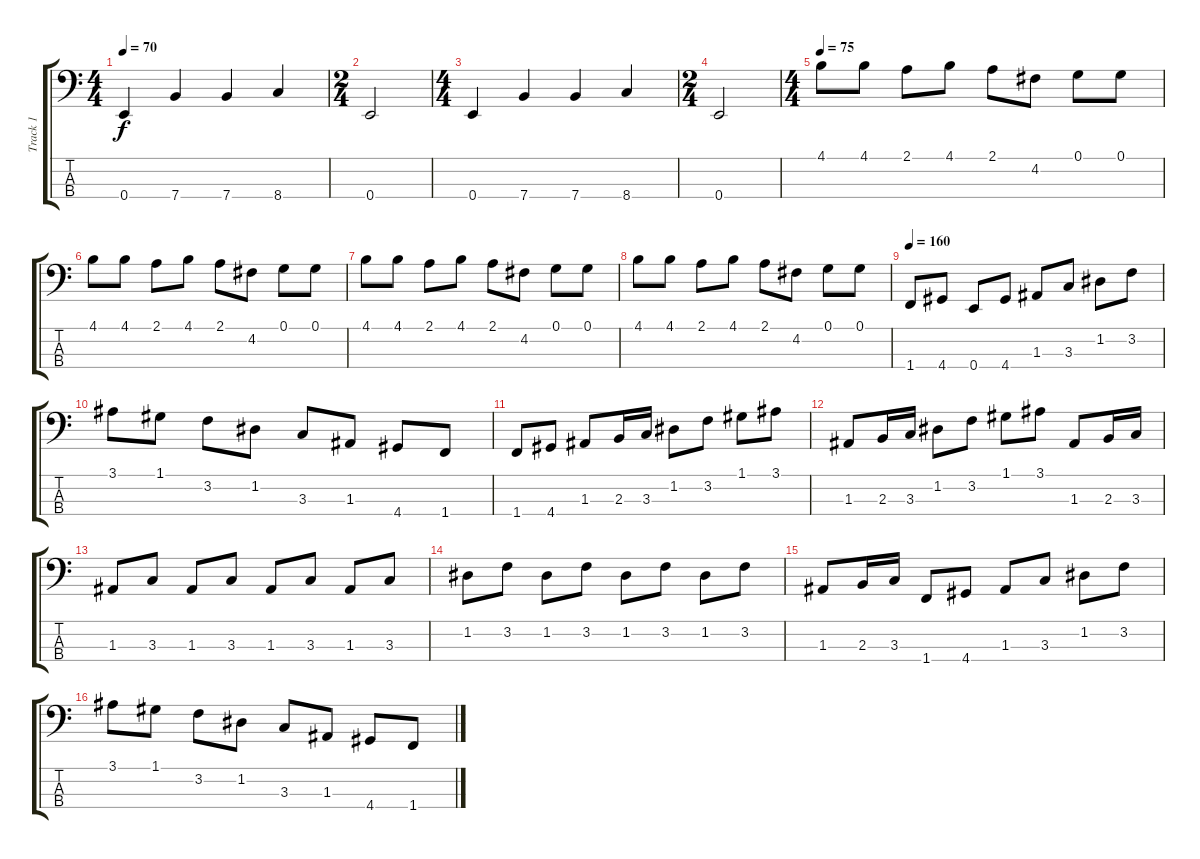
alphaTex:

\track ("Track 1" "Track 1") {instrument electricbassfinger}
\staff {score tabs}
\tuning (G2 D2 A1 E1) {hide}
\ts (4 4)
\tempo 70
\clef f4
\ks c
0.4.4{dy f} 7.4.4 7.4.4 8.4.4 |
\ts (2 4)
0.4.2 |
\ts (4 4)
0.4.4 7.4.4 7.4.4 8.4.4 |
\ts (2 4)
0.4.2 |
\ts (4 4)
\tempo 75
4.1.8 4.1.8 2.1.8 4.1.8 2.1.8 4.2.8 0.1.8 0.1.8 |
4.1.8 4.1.8 2.1.8 4.1.8 2.1.8 4.2.8 0.1.8 0.1.8 |
4.1.8 4.1.8 2.1.8 4.1.8 2.1.8 4.2.8 0.1.8 0.1.8 |
4.1.8 4.1.8 2.1.8 4.1.8 2.1.8 4.2.8 0.1.8 0.1.8 |
\tempo 160
1.4.8{instrument slapbass2} 4.4.8 0.4.8 4.4.8 1.3.8 3.3.8 1.2.8 3.2.8 |
3.1.8 1.1.8 3.2.8 1.2.8 3.3.8 1.3.8 4.4.8 1.4.8 |
1.4.8 4.4.8 1.3.8 2.3.16 3.3.16 1.2.8 3.2.8 1.1.8 3.1.8 |
1.3.8 2.3.16 3.3.16 1.2.8 3.2.8 1.1.8 3.1.8 1.3.8 2.3.16 3.3.16 |
1.3.8 3.3.8 1.3.8 3.3.8 1.3.8 3.3.8 1.3.8 3.3.8 |
1.2.8 3.2.8 1.2.8 3.2.8 1.2.8 3.2.8 1.2.8 3.2.8 |
1.3.8 2.3.16 3.3.16 1.4.8 4.4.8 1.3.8 3.3.8 1.2.8 3.2.8 |
3.1.8 1.1.8 3.2.8 1.2.8 3.3.8 1.3.8 4.4.8 1.4.8
